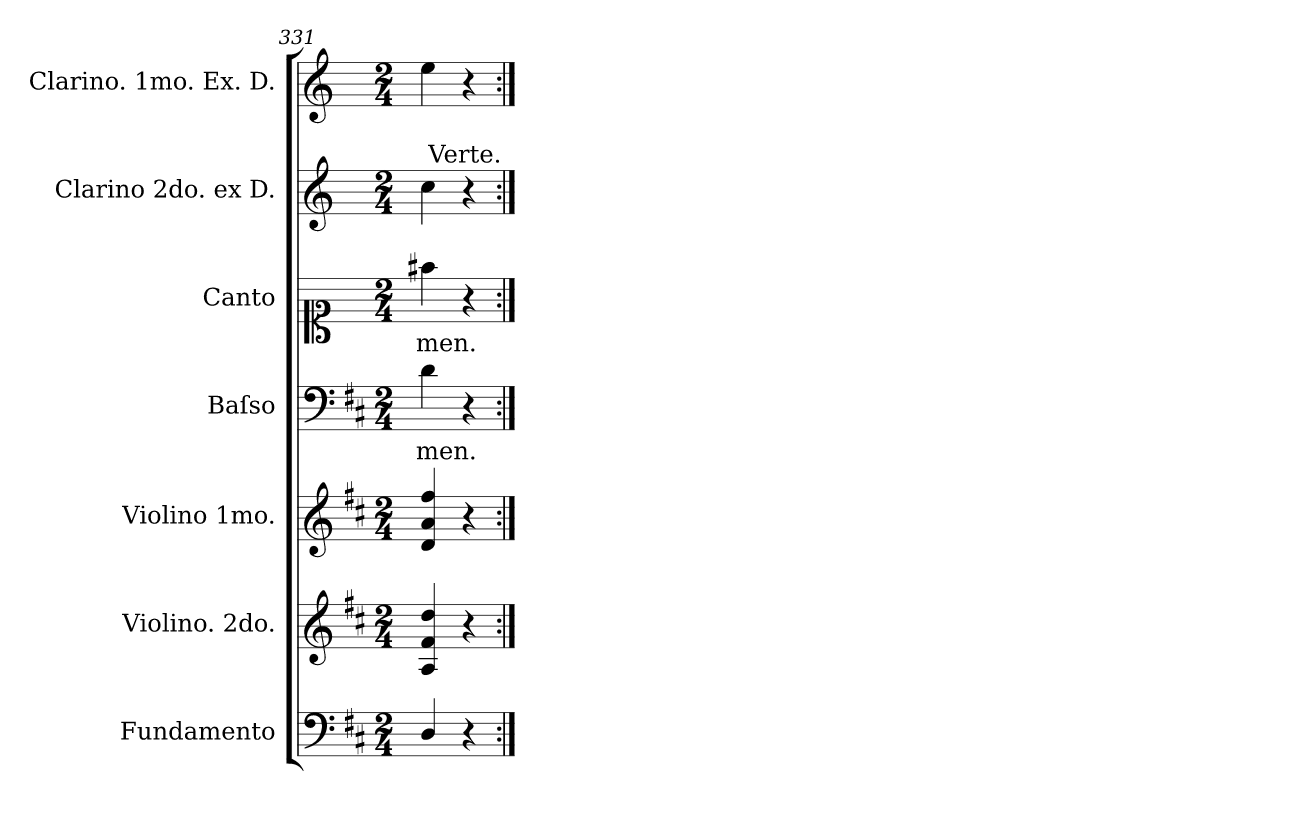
**kern	**kern	**kern	**kern	**text	**kern	**text	**kern	**kern
*part7	*part6	*part5	*part4	*part4	*part3	*part3	*part2	*part1
*staff7	*staff6	*staff5	*staff4	*staff4	*staff3	*staff3	*staff2	*staff1
*I"Fundamento	*I"Violino. 2do.	*I"Violino 1mo.	*I"Baſso	*	*I"Canto	*	*I"Clarino 2do. ex D.	*I"Clarino. 1mo. Ex. D.
*	*	*I'Vl I	*I'B	*	*I'C	*	*	*
*clefF4	*clefG2	*clefG2	*clefF4	*	*clefC1	*	*clefG2	*clefG2
*	*	*	*	*	*	*	*ITrd-1c-2	*ITrd-1c-2
*k[f#c#]	*k[f#c#]	*k[f#c#]	*k[f#c#]	*	*	*	*k[f#c#]	*k[f#c#]
*M2/4	*M2/4	*M2/4	*M2/4	*	*M2/4	*	*M2/4	*M2/4
=331	=331	=331	=331	=331	=331	=331	=331	=331
4D/	4A/ 4f#/ 4dd/	4d/ 4a/ 4ff#/	4d\	-men.	4ff#\	-men.	4dd\	4ff#\
4r	4r	4r	4r	.	4r	.	4r	4r
!	!	!	!	!	!	!	!LO:TX:a:t=Verte.	!
=:|!	=:|!	=:|!	=:|!	=:|!	=:|!	=:|!	=:|!	=:|!
*-	*-	*-	*-	*-	*-	*-	*-	*-
